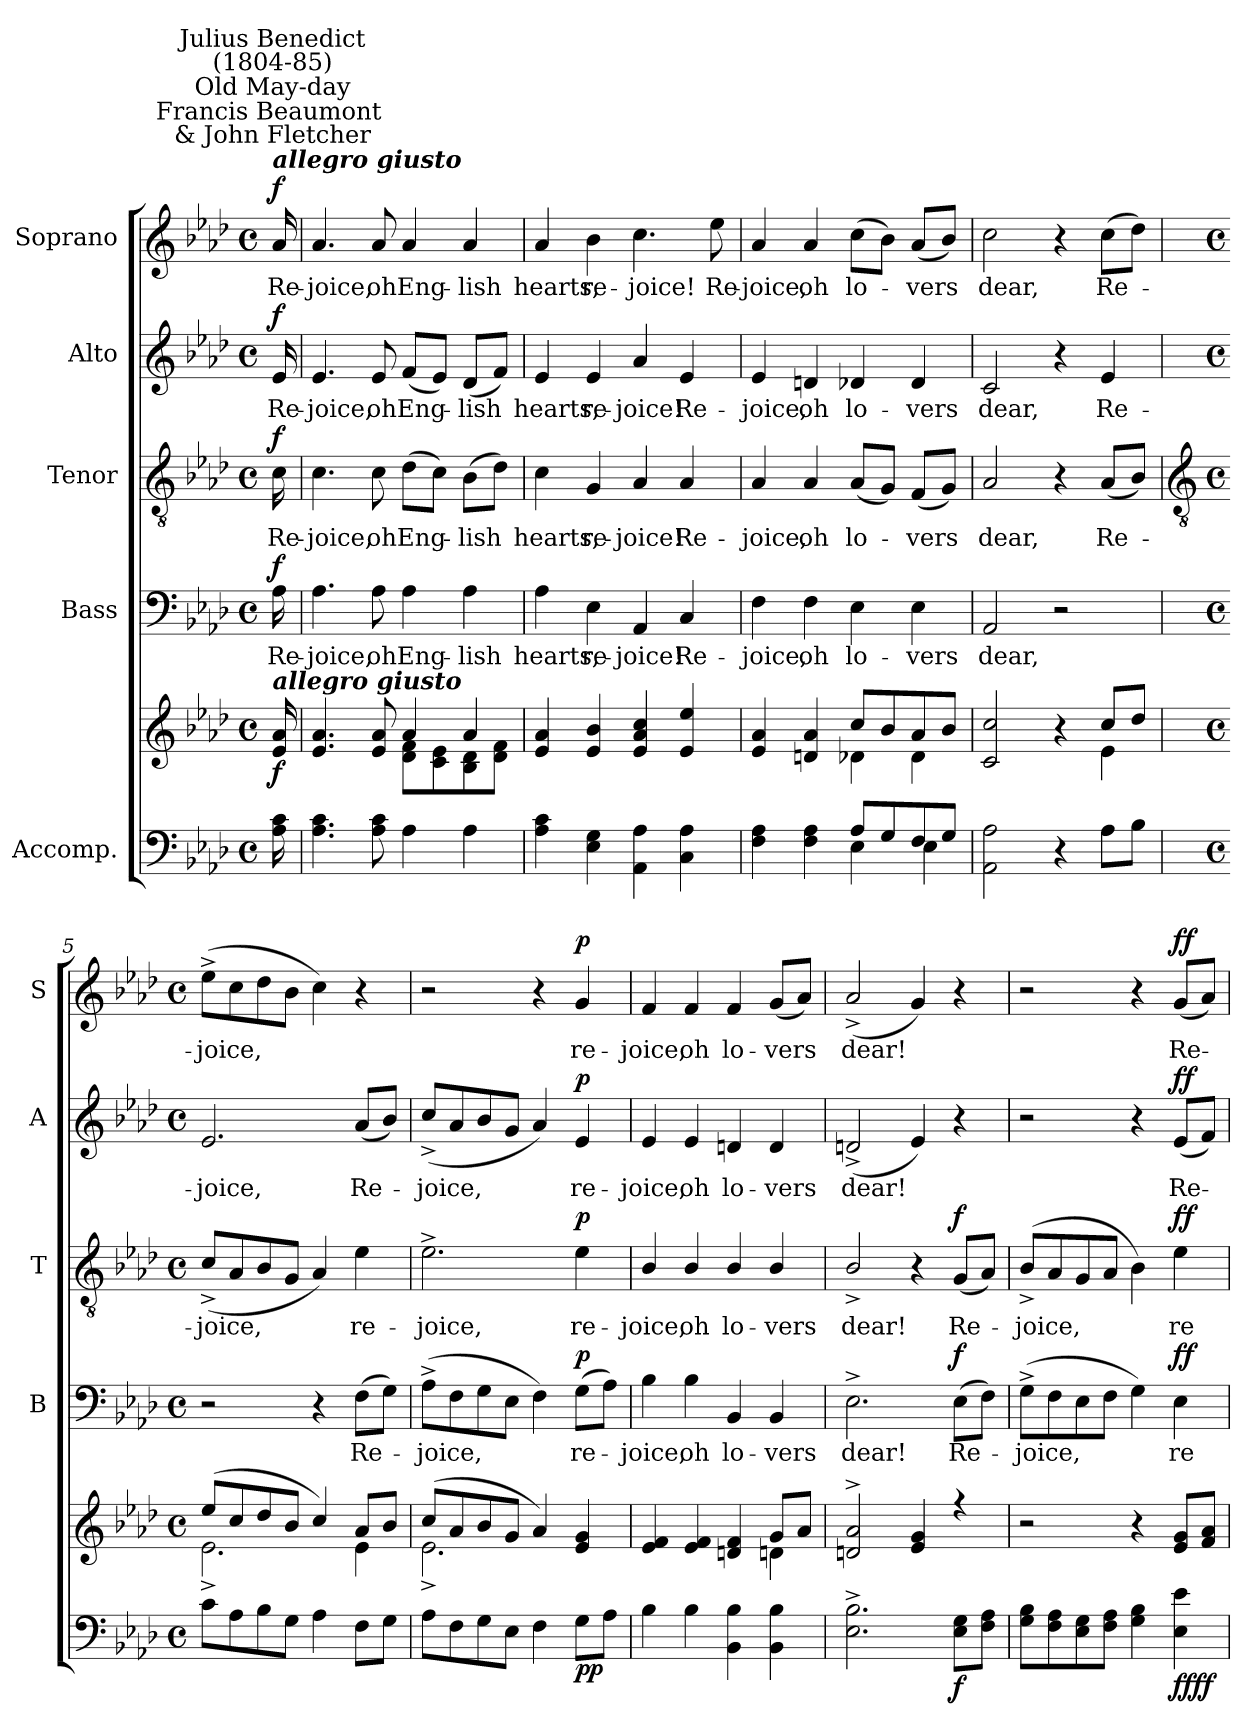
**kern	**kern	**dynam	**kern	**text	**dynam	**kern	**text	**dynam	**kern	**text	**dynam	**kern	**text	**dynam
*part5	*part5	*part5	*part4	*part4	*part4	*part3	*part3	*part3	*part2	*part2	*part2	*part1	*part1	*part1
*staff6	*staff5	*staff5/6	*staff4	*staff4	*staff4	*staff3	*staff3	*staff3	*staff2	*staff2	*staff2	*staff1	*staff1	*staff1
*I"Accomp.	*	*	*I"Bass	*	*	*I"Tenor	*	*	*I"Alto	*	*	*I"Soprano	*	*
*	*	*	*I'B	*	*	*I'T	*	*	*I'A	*	*	*I'S	*	*
*clefF4	*clefG2	*	*clefF4	*	*	*clefGv2	*	*	*clefG2	*	*	*clefG2	*	*
*k[b-e-a-d-]	*k[b-e-a-d-]	*	*k[b-e-a-d-]	*	*	*k[b-e-a-d-]	*	*	*k[b-e-a-d-]	*	*	*k[b-e-a-d-]	*	*
*A-:	*A-:	*	*A-:	*	*	*A-:	*	*	*A-:	*	*	*A-:	*	*
*M4/4	*M4/4	*	*M4/4	*	*	*M4/4	*	*	*M4/4	*	*	*M4/4	*	*
*met(c)	*met(c)	*	*met(c)	*	*	*met(c)	*	*	*met(c)	*	*	*met(c)	*	*
*MM168	*MM168	*	*MM168	*	*	*MM168	*	*	*MM168	*	*	*MM168	*	*
=	=	=	=	=	=	=	=	=	=	=	=	=	=	=
*^	*^	*	*	*	*	*	*	*	*	*	*	*	*	*
!	!	!	!	!	!	!	!	!	!	!	!	!	!	!LO:TX:a:Bi:t=allegro giusto	!	!
!	!	!	!	!	!	!	!	!	!	!	!	!	!	!LO:TX:a:cj:t=Francis Beaumont \n& John Fletcher	!	!
!	!	!	!	!	!	!	!	!	!	!	!	!	!	!LO:TX:a:cj:t=Old May-day	!	!
!	!	!	!	!	!	!	!	!	!	!	!	!	!	!LO:TX:a:cj:t=Julius Benedict\n(1804-85)	!	!
!	!	!LO:TX:a:Bi:t=allegro giusto	!	!	!	!	!	!	!	!	!	!	!	!	!	!
!	!	!	!	!LO:DY:b	!	!LO:LY:b	!LO:DY:b	!	!LO:LY:b	!LO:DY:b	!	!LO:LY:b	!LO:DY:b	!	!LO:LY:b	!LO:DY:b
16ryy	16A-\ 16c\	16e- 16a-	16ryy	f	16A-	Re-	f	16c	Re-	f	16e-	Re-	f	16a-	Re-	f
=1	=1	=1	=1	=1	=1	=1	=1	=1	=1	=1	=1	=1	=1	=1	=1	=1
!	!	!	!	!	!	!LO:LY:b	!	!	!LO:LY:b	!	!	!LO:LY:b	!	!	!LO:LY:b	!
1ryy	4.A-\ 4.c\	4.e- 4.a-	2ryy	.	4.A-	-joice,	.	4.c	-joice,	.	4.e-	-joice,	.	4.a-	-joice,	.
!	!	!	!	!	!	!LO:LY:b	!	!	!LO:LY:b	!	!	!LO:LY:b	!	!	!LO:LY:b	!
.	8A-\ 8c\	8e- 8a-	.	.	8A-	oh	.	8c	oh	.	8e-	oh	.	8a-	oh	.
!	!	!	!	!	!	!LO:LY:b	!	!	!LO:LY:b	!	!	!LO:LY:b	!	!	!LO:LY:b	!
.	4A-\	4a-	8d-\ 8f\L	.	4A-	Eng-	.	(>8d-L	Eng-	.	(<8fL	Eng-	.	4a-	Eng-	.
.	.	.	8c\ 8e-\	.	.	.	.	8cJ)	.	.	8e-J)	.	.	.	.	.
!	!	!	!	!	!	!LO:LY:b	!	!	!LO:LY:b	!	!	!LO:LY:b	!	!	!LO:LY:b	!
.	4A-\	4a-	8B-\ 8d-\	.	4A-	-lish	.	(>8B-L	lish	.	(<8d-L	lish	.	4a-	-lish	.
.	.	.	8d-\ 8f\J	.	.	.	.	8d-J)	.	.	8fJ)	.	.	.	.	.
=2	=2	=2	=2	=2	=2	=2	=2	=2	=2	=2	=2	=2	=2	=2	=2	=2
!	!	!	!	!	!	!LO:LY:b	!	!	!LO:LY:b	!	!	!LO:LY:b	!	!	!LO:LY:b	!
1ryy	4A-\ 4c\	4e- 4a-	1ryy	.	4A-	hearts,	.	4c	hearts,	.	4e-	hearts,	.	4a-	hearts,	.
!	!	!	!	!	!	!LO:LY:b	!	!	!LO:LY:b	!	!	!LO:LY:b	!	!	!LO:LY:b	!
.	4E-\ 4G\	4e- 4b-	.	.	4E-	re-	.	4G	re-	.	4e-	re-	.	4b-	re-	.
!	!	!	!	!	!	!LO:LY:b	!	!	!LO:LY:b	!	!	!LO:LY:b	!	!	!LO:LY:b	!
.	4AA-\ 4A-\	4e- 4a- 4cc	.	.	4AA-	-joice!	.	4A-	-joice!	.	4a-	-joice!	.	4.cc	-joice!	.
!	!	!	!	!	!	!LO:LY:b	!	!	!LO:LY:b	!	!	!LO:LY:b	!	!	!	!
.	4C\ 4A-\	4e- 4ee-	.	.	4C	Re-	.	4A-	Re-	.	4e-	Re-	.	.	.	.
!	!	!	!	!	!	!	!	!	!	!	!	!	!	!	!LO:LY:b	!
.	.	.	.	.	.	.	.	.	.	.	.	.	.	8ee-	Re-	.
=3	=3	=3	=3	=3	=3	=3	=3	=3	=3	=3	=3	=3	=3	=3	=3	=3
!	!	!	!	!	!	!LO:LY:b	!	!	!LO:LY:b	!	!	!LO:LY:b	!	!	!LO:LY:b	!
2ryy	4F\ 4A-\	4e- 4a-	2ryy	.	4F	-joice,	.	4A-	-joice,	.	4e-	-joice,	.	4a-	-joice,	.
!	!	!	!	!	!	!LO:LY:b	!	!	!LO:LY:b	!	!	!LO:LY:b	!	!	!LO:LY:b	!
.	4F\ 4A-\	4dn 4a-	.	.	4F	oh	.	4A-	oh	.	4dn	oh	.	4a-	oh	.
!	!	!	!	!	!	!LO:LY:b	!	!	!LO:LY:b	!	!	!LO:LY:b	!	!	!LO:LY:b	!
8A-/L	4E-\	8cc/L	4d-X\	.	4E-	lo-	.	(<8A-L	lo-	.	4d-X	lo-	.	(>8ccL	lo-	.
8G/	.	8b-/	.	.	.	.	.	8GJ)	.	.	.	.	.	8b-J)	.	.
!	!	!	!	!	!	!LO:LY:b	!	!	!LO:LY:b	!	!	!LO:LY:b	!	!	!LO:LY:b	!
8F/	4E-\	8a-/	4d-\	.	4E-	-vers	.	(<8FL	vers	.	4d-	-vers	.	(<8a-L	vers	.
8G/J	.	8b-/J	.	.	.	.	.	8GJ)	.	.	.	.	.	8b-J)	.	.
*v	*v	*	*	*	*	*	*	*	*	*	*	*	*	*	*	*
=4	=4	=4	=4	=4	=4	=4	=4	=4	=4	=4	=4	=4	=4	=4	=4
!	!	!	!	!	!LO:LY:b	!	!	!LO:LY:b	!	!	!LO:LY:b	!	!	!LO:LY:b	!
2AA-\ 2A-\	2c 2cc	2ryy	.	2AA-	dear,	.	2A-	dear,	.	2c	dear,	.	2cc	dear,	.
4r	4r	4ryy	.	2r	.	.	4r	.	.	4r	.	.	4r	.	.
!	!	!	!	!	!	!	!	!LO:LY:b	!	!	!LO:LY:b	!	!	!LO:LY:b	!
8A-\L	8cc/L	4e-\	.	.	.	.	(<8A-L	Re-	.	4e-	Re-	.	(>8ccL	Re-	.
8B-\J	8dd-/J	.	.	.	.	.	8B-J)	.	.	.	.	.	8dd-J)	.	.
!!LO:LB:g=z
=5	=5	=5	=5	=5	=5	=5	=5	=5	=5	=5	=5	=5	=5	=5	=5
*	*	*	*	*	*	*	*clefGv2	*	*	*	*	*	*	*	*
*M4/4	*M4/4	*	*	*M4/4	*	*	*M4/4	*	*	*M4/4	*	*	*M4/4	*	*
*met(c)	*met(c)	*	*	*met(c)	*	*	*met(c)	*	*	*met(c)	*	*	*met(c)	*	*
!	!	!	!	!	!	!	!	!LO:LY:b	!	!	!LO:LY:b	!	!	!LO:LY:b	!
8cL	(<8ee-/L	2.e-^\	.	2r	.	.	(<8c^L	joice,	.	2.e-	-joice,	.	(>8ee-^L	joice,	.
8A-	8cc/	.	.	.	.	.	8A-	.	.	.	.	.	8cc	.	.
8B-	8dd-/	.	.	.	.	.	8B-	.	.	.	.	.	8dd-	.	.
8GJ	8b-/J	.	.	.	.	.	8GJ	.	.	.	.	.	8b-J	.	.
4A-	4cc/)	.	.	4r	.	.	4A-)	.	.	.	.	.	4cc)	.	.
!	!	!	!	!	!LO:LY:b	!	!	!LO:LY:b	!	!	!LO:LY:b	!	!	!	!
8FL	8a-/L	4e-\	.	(>8FL	Re-	.	4e-	re-	.	(<8a-L	Re-	.	4r	.	.
8GJ	8b-J	.	.	8GJ)	.	.	.	.	.	8b-J)	.	.	.	.	.
=6	=6	=6	=6	=6	=6	=6	=6	=6	=6	=6	=6	=6	=6	=6	=6
!	!	!	!	!	!LO:LY:b	!	!	!LO:LY:b	!	!	!LO:LY:b	!	!	!	!
8A-L	(<8ccL	2.e-^\	.	(>8A-^L	joice,	.	2.e-^	-joice,	.	(<8cc^L	joice,	.	2r	.	.
8F	8a-	.	.	8F	.	.	.	.	.	8a-	.	.	.	.	.
8G	8b-	.	.	8G	.	.	.	.	.	8b-	.	.	.	.	.
8E-J	8gJ	.	.	8E-J	.	.	.	.	.	8gJ	.	.	.	.	.
4F	4a-)	.	.	4F)	.	.	.	.	.	4a-)	.	.	4r	.	.
!	!	!	!LO:DY:b=2	!	!LO:LY:b	!	!	!LO:LY:b	!	!	!LO:LY:b	!	!	!LO:LY:b	!
!	!	!	!LO:DY:n=1:b	!	!	!LO:DY:b	!	!	!LO:DY:b	!	!	!LO:DY:b	!	!	!LO:DY:b
8GL	4e- 4g	4ryy	p p	(>8GL	re-	p	4e-	re-	p	4e-	re-	p	4g	re-	p
8A-J	.	.	.	8A-J)	.	.	.	.	.	.	.	.	.	.	.
=7	=7	=7	=7	=7	=7	=7	=7	=7	=7	=7	=7	=7	=7	=7	=7
!	!	!	!	!	!LO:LY:b	!	!	!LO:LY:b	!	!	!LO:LY:b	!	!	!LO:LY:b	!
4B-	4e- 4f	2ryy	.	4B-	joice,	.	4B-/	-joice,	.	4e-	-joice,	.	4f	-joice,	.
!	!	!	!	!	!LO:LY:b	!	!	!LO:LY:b	!	!	!LO:LY:b	!	!	!LO:LY:b	!
4B-	4e- 4f	.	.	4B-	oh	.	4B-/	oh	.	4e-	oh	.	4f	oh	.
!	!	!	!	!	!LO:LY:b	!	!	!LO:LY:b	!	!	!LO:LY:b	!	!	!LO:LY:b	!
4BB- 4B-	4dn 4f	4ryy	.	4BB-	lo-	.	4B-/	lo-	.	4dn	lo-	.	4f	lo-	.
!	!	!	!	!	!LO:LY:b	!	!	!LO:LY:b	!	!	!LO:LY:b	!	!	!LO:LY:b	!
4BB- 4B-	8gL	4dn\	.	4BB-	-vers	.	4B-/	-vers	.	4d	-vers	.	(<8gL	-vers	.
.	8a-J	.	.	.	.	.	.	.	.	.	.	.	8a-J)	.	.
=8	=8	=8	=8	=8	=8	=8	=8	=8	=8	=8	=8	=8	=8	=8	=8
!	!	!	!	!	!LO:LY:b	!	!	!LO:LY:b	!	!	!LO:LY:b	!	!	!LO:LY:b	!
2.E-^ 2.B-^	2dn^ 2a-^	1ryy	.	2.E-^	dear!	.	2B-^/	dear!	.	(<2dn^	dear!	.	(<2a-^	dear!	.
.	4e- 4g	.	.	.	.	.	4r	.	.	4e-)	.	.	4g)	.	.
!	!	!	!LO:DY:b=2	!	!LO:LY:b	!LO:DY:b	!	!LO:LY:b	!LO:DY:b	!	!	!	!	!	!
8E- 8GL	4r	.	f	(>8E-L	Re-	f	(<8GL	Re-	f	4r	.	.	4r	.	.
8F 8A-J	.	.	.	8FJ)	.	.	8A-J)	.	.	.	.	.	.	.	.
*	*v	*v	*	*	*	*	*	*	*	*	*	*	*	*	*
=9	=9	=9	=9	=9	=9	=9	=9	=9	=9	=9	=9	=9	=9	=9
!	!	!	!	!LO:LY:b	!	!	!LO:LY:b	!	!	!	!	!	!	!
8G 8B-L	2r	.	(>8G^L	joice,	.	(<8B-^L	joice,	.	2r	.	.	2r	.	.
8F 8A-	.	.	8F	.	.	8A-	.	.	.	.	.	.	.	.
8E- 8G	.	.	8E-	.	.	8G	.	.	.	.	.	.	.	.
8F 8A-J	.	.	8FJ	.	.	8A-J	.	.	.	.	.	.	.	.
4G 4B-	4r	.	4G)	.	.	4B-)	.	.	4r	.	.	4r	.	.
!	!	!LO:DY:b=2	!	!LO:LY:b	!	!	!LO:LY:b	!	!	!LO:LY:b	!	!	!LO:LY:b	!
!	!	!LO:DY:n=1:b	!	!	!LO:DY:b	!	!	!LO:DY:b	!	!	!LO:DY:b	!	!	!LO:DY:b
4E- 4e-	8e- 8gL	ff ff	4E-	re-	ff	4e-	re-	ff	(<8e-L	Re-	ff	(<8gL	Re-	ff
.	8f 8a-J	.	.	.	.	.	.	.	8fJ)	.	.	8a-J)	.	.
=	=	=	=	=	=	=	=	=	=	=	=	=	=	=
*-	*-	*-	*-	*-	*-	*-	*-	*-	*-	*-	*-	*-	*-	*-
